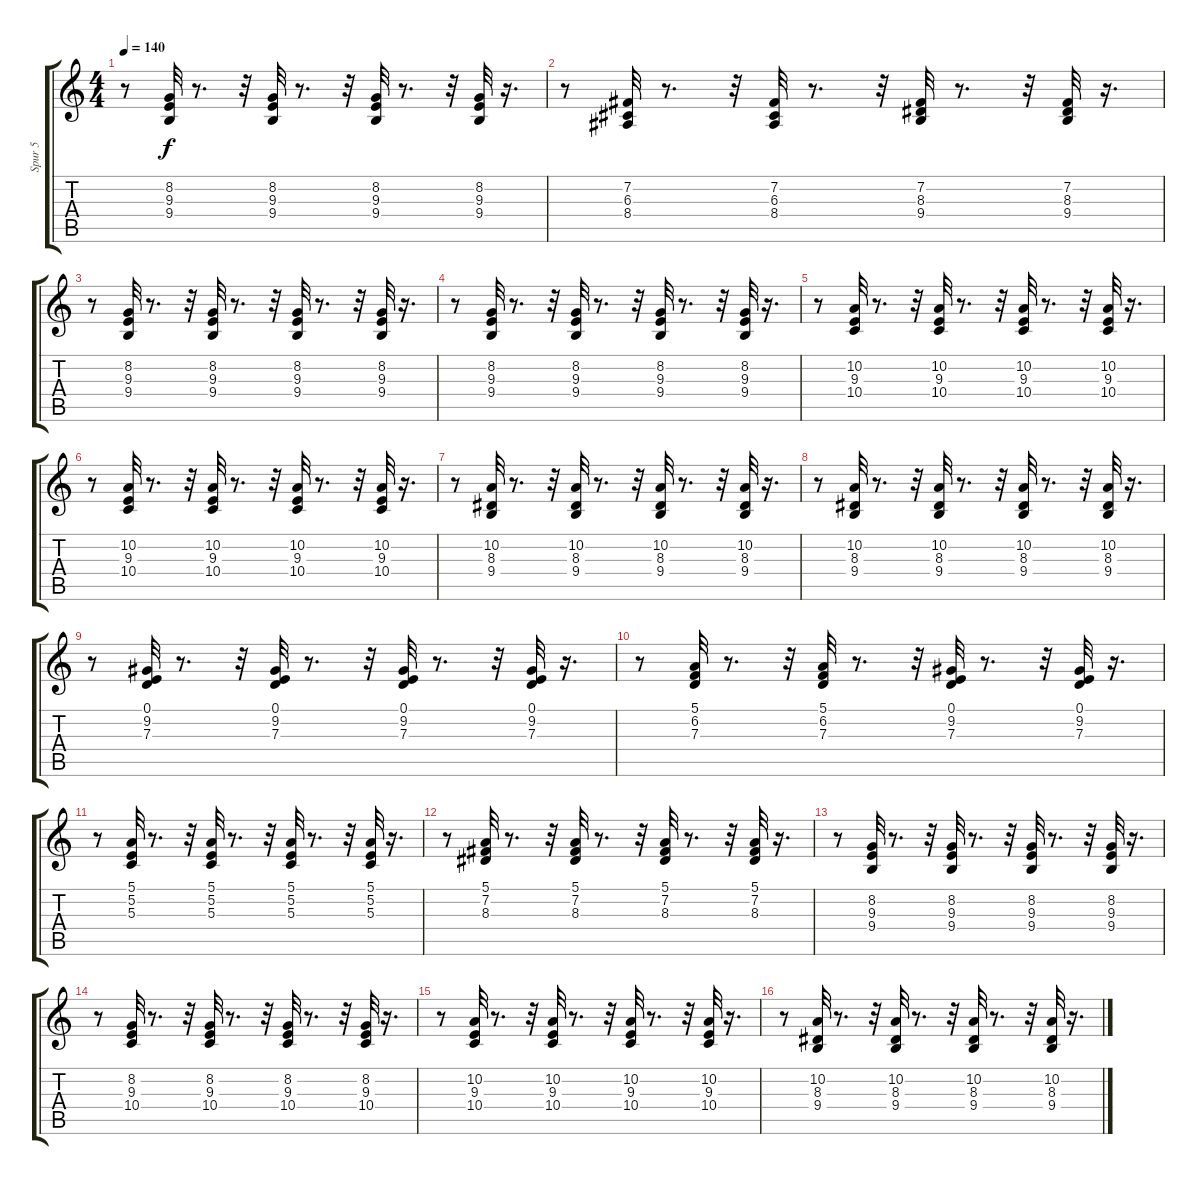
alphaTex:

\track ("Spur 5" "Spur 5") {instrument lead2sawtooth}
\staff {score tabs}
\tuning (E4 B3 G3 D3 A2 E2) {hide}
\ts (4 4)
\tempo 140
\clef g2
\ks c
r.8{dy f} (8.2 9.3 9.4).32 r.8{d} r.32 (8.2 9.3 9.4).32 r.8{d} r.32 (8.2 9.3 9.4).32 r.8{d} r.32 (8.2 9.3 9.4).32 r.16{d} |
r.8 (7.2 6.3 8.4).32 r.8{d} r.32 (7.2 6.3 8.4).32 r.8{d} r.32 (7.2 8.3 9.4).32 r.8{d} r.32 (7.2 8.3 9.4).32 r.16{d} |
r.8 (8.2 9.3 9.4).32 r.8{d} r.32 (8.2 9.3 9.4).32 r.8{d} r.32 (8.2 9.3 9.4).32 r.8{d} r.32 (8.2 9.3 9.4).32 r.16{d} |
r.8 (8.2 9.3 9.4).32 r.8{d} r.32 (8.2 9.3 9.4).32 r.8{d} r.32 (8.2 9.3 9.4).32 r.8{d} r.32 (8.2 9.3 9.4).32 r.16{d} |
r.8 (10.2 9.3 10.4).32 r.8{d} r.32 (10.2 9.3 10.4).32 r.8{d} r.32 (10.2 9.3 10.4).32 r.8{d} r.32 (10.2 9.3 10.4).32 r.16{d} |
r.8 (10.2 9.3 10.4).32 r.8{d} r.32 (10.2 9.3 10.4).32 r.8{d} r.32 (10.2 9.3 10.4).32 r.8{d} r.32 (10.2 9.3 10.4).32 r.16{d} |
r.8 (10.2 8.3 9.4).32 r.8{d} r.32 (10.2 8.3 9.4).32 r.8{d} r.32 (10.2 8.3 9.4).32 r.8{d} r.32 (10.2 8.3 9.4).32 r.16{d} |
r.8 (10.2 8.3 9.4).32 r.8{d} r.32 (10.2 8.3 9.4).32 r.8{d} r.32 (10.2 8.3 9.4).32 r.8{d} r.32 (10.2 8.3 9.4).32 r.16{d} |
r.8 (0.1 9.2 7.3).32 r.8{d} r.32 (0.1 9.2 7.3).32 r.8{d} r.32 (0.1 9.2 7.3).32 r.8{d} r.32 (0.1 9.2 7.3).32 r.16{d} |
r.8 (5.1 6.2 7.3).32 r.8{d} r.32 (5.1 6.2 7.3).32 r.8{d} r.32 (0.1 9.2 7.3).32 r.8{d} r.32 (0.1 9.2 7.3).32 r.16{d} |
r.8 (5.1 5.2 5.3).32 r.8{d} r.32 (5.1 5.2 5.3).32 r.8{d} r.32 (5.1 5.2 5.3).32 r.8{d} r.32 (5.1 5.2 5.3).32 r.16{d} |
r.8 (5.1 7.2 8.3).32 r.8{d} r.32 (5.1 7.2 8.3).32 r.8{d} r.32 (5.1 7.2 8.3).32 r.8{d} r.32 (5.1 7.2 8.3).32 r.16{d} |
r.8 (8.2 9.3 9.4).32 r.8{d} r.32 (8.2 9.3 9.4).32 r.8{d} r.32 (8.2 9.3 9.4).32 r.8{d} r.32 (8.2 9.3 9.4).32 r.16{d} |
r.8 (8.2 9.3 10.4).32 r.8{d} r.32 (8.2 9.3 10.4).32 r.8{d} r.32 (8.2 9.3 10.4).32 r.8{d} r.32 (8.2 9.3 10.4).32 r.16{d} |
r.8 (10.2 9.3 10.4).32 r.8{d} r.32 (10.2 9.3 10.4).32 r.8{d} r.32 (10.2 9.3 10.4).32 r.8{d} r.32 (10.2 9.3 10.4).32 r.16{d} |
r.8 (10.2 8.3 9.4).32 r.8{d} r.32 (10.2 8.3 9.4).32 r.8{d} r.32 (10.2 8.3 9.4).32 r.8{d} r.32 (10.2 8.3 9.4).32 r.16{d}
